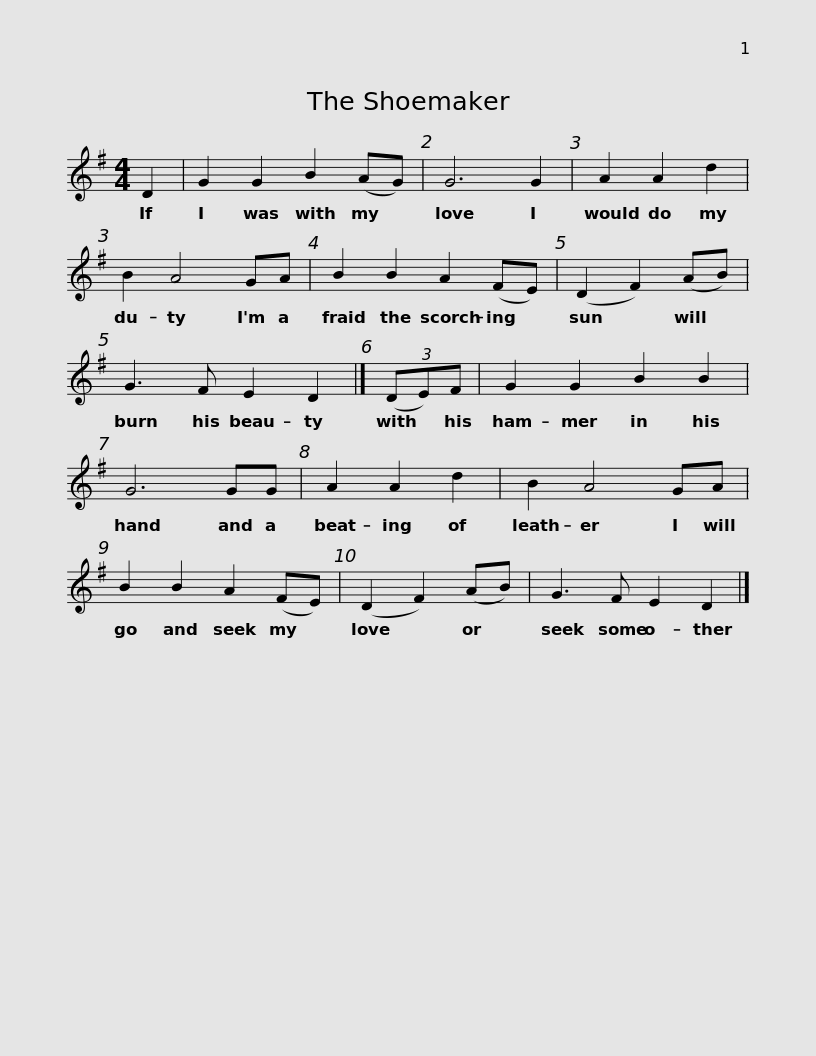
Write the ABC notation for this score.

X:1
L:1/8
M:4/4
I:linebreak $
K:G
V:1 treble
V:1
 D2 | G2 G2 B2 (AG) | G6 G2 | A2 A2 d2 | B2 A4 GA | %5
 B2 B2 A2 (FE) | (D2 F2) (AB) |$ G3 F E2 D2 |] (3(DE)F | G2 G2 B2 B2 | %10
 G6 GG | A2 A2 d2 | B2 A4 GA |$ B2 B2 A2 (FE) | (D2 F2) (AB) | %15
 G3 F E2 D2 |] %16
